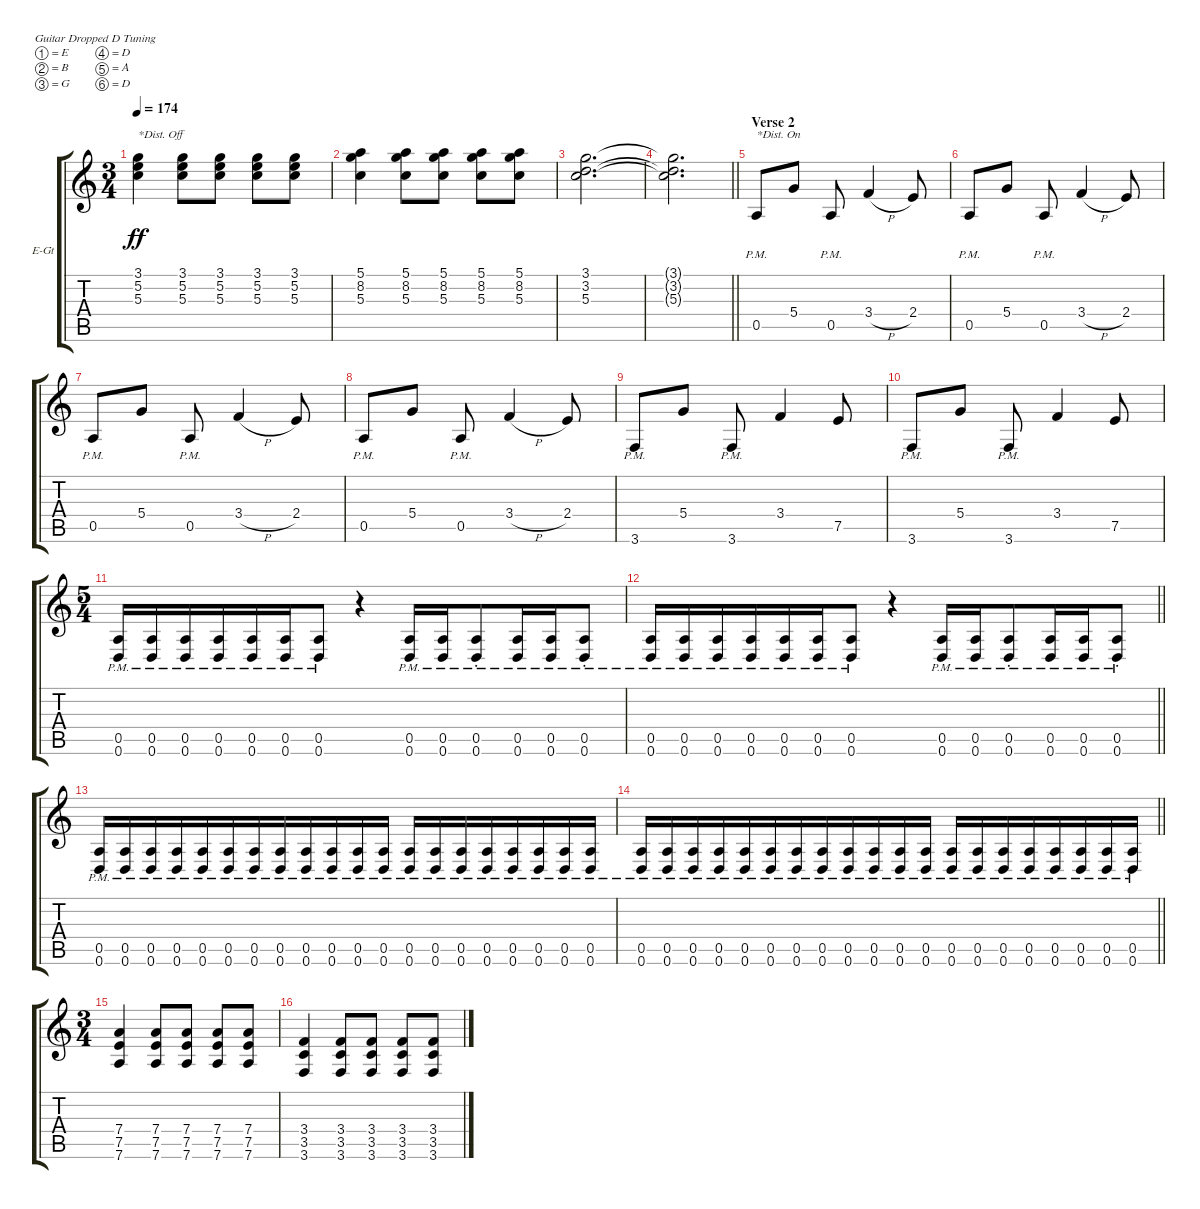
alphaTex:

\bracketExtendMode groupsimilarinstruments
\firstSystemTrackNameOrientation horizontal
\otherSystemsTrackNameOrientation horizontal
\track ("Matt Carter Left" "E-Gt") {instrument distortionguitar}
\staff {score tabs}
\tuning (E4 B3 G3 D3 A2 D2)
\ts (3 4)
\beaming (8 2 2 2)
\section ("" "")
\tempo 174
\clef g2
\ks c
(3.1 5.2 5.3).4{txt "*Dist. Off" dy ff} (3.1 5.2 5.3).8 (3.1 5.2 5.3).8 (3.1 5.2 5.3).8 (3.1 5.2 5.3).8 |
(5.1 8.2 5.3).4 (5.1 8.2 5.3).8 (5.1 8.2 5.3).8 (5.1 8.2 5.3).8 (5.1 8.2 5.3).8 |
(3.1 3.2 5.3).2{d} |
\barLineRight lightlight
(3.1{t} 3.2{t} 5.3{t}).2{d} |
\section ("" "Verse 2")
0.5{pm}.8{txt "*Dist. On"} 5.4.8 0.5{pm}.8 3.4{h}.4 2.4.8 |
0.5{pm}.8 5.4.8 0.5{pm}.8 3.4{h}.4 2.4.8 |
0.5{pm}.8 5.4.8 0.5{pm}.8 3.4{h}.4 2.4.8 |
0.5{pm}.8 5.4.8 0.5{pm}.8 3.4{h}.4 2.4.8 |
3.6{pm}.8 5.4.8 3.6{pm}.8 3.4.4 7.5.8 |
3.6{pm}.8 5.4.8 3.6{pm}.8 3.4.4 7.5.8 |
\ts (5 4)
\beaming (8 6 4)
(0.5{pm} 0.6{pm}).16 (0.5{pm} 0.6{pm}).16 (0.5{pm} 0.6{pm}).16 (0.5{pm} 0.6{pm}).16 (0.5{pm} 0.6{pm}).16 (0.5{pm} 0.6{pm}).16 (0.5{pm} 0.6{pm}).8 r.4 (0.5{pm} 0.6{pm}).16 (0.5{pm} 0.6{pm}).16 (0.5{pm st} 0.6{pm st}).8 (0.5{pm} 0.6{pm}).16 (0.5{pm} 0.6{pm}).16 (0.5{pm st} 0.6{pm st}).8 |
\barLineRight lightlight
(0.5{pm} 0.6{pm}).16 (0.5{pm} 0.6{pm}).16 (0.5{pm} 0.6{pm}).16 (0.5{pm} 0.6{pm}).16 (0.5{pm} 0.6{pm}).16 (0.5{pm} 0.6{pm}).16 (0.5{pm} 0.6{pm}).8 r.4 (0.5{pm} 0.6{pm}).16 (0.5{pm} 0.6{pm}).16 (0.5{pm st} 0.6{pm st}).8 (0.5{pm} 0.6{pm}).16 (0.5{pm} 0.6{pm}).16 (0.5{pm st} 0.6{pm st}).8 |
(0.5{pm} 0.6{pm}).16 (0.5{pm} 0.6{pm}).16 (0.5{pm} 0.6{pm}).16 (0.5{pm} 0.6{pm}).16 (0.5{pm} 0.6{pm}).16 (0.5{pm} 0.6{pm}).16 (0.5{pm} 0.6{pm}).16 (0.5{pm} 0.6{pm}).16 (0.5{pm} 0.6{pm}).16 (0.5{pm} 0.6{pm}).16 (0.5{pm} 0.6{pm}).16 (0.5{pm} 0.6{pm}).16 (0.5{pm} 0.6{pm}).16 (0.5{pm} 0.6{pm}).16 (0.5{pm} 0.6{pm}).16 (0.5{pm} 0.6{pm}).16 (0.5{pm} 0.6{pm}).16 (0.5{pm} 0.6{pm}).16 (0.5{pm} 0.6{pm}).16 (0.5{pm} 0.6{pm}).16 |
\barLineRight lightlight
(0.5{pm} 0.6{pm}).16 (0.5{pm} 0.6{pm}).16 (0.5{pm} 0.6{pm}).16 (0.5{pm} 0.6{pm}).16 (0.5{pm} 0.6{pm}).16 (0.5{pm} 0.6{pm}).16 (0.5{pm} 0.6{pm}).16 (0.5{pm} 0.6{pm}).16 (0.5{pm} 0.6{pm}).16 (0.5{pm} 0.6{pm}).16 (0.5{pm} 0.6{pm}).16 (0.5{pm} 0.6{pm}).16 (0.5{pm} 0.6{pm}).16 (0.5{pm} 0.6{pm}).16 (0.5{pm} 0.6{pm}).16 (0.5{pm} 0.6{pm}).16 (0.5{pm} 0.6{pm}).16 (0.5{pm} 0.6{pm}).16 (0.5{pm} 0.6{pm}).16 (0.5{pm} 0.6{pm}).16 |
\ts (3 4)
\beaming (8 2 2 2)
\section ("" "")
(7.4 7.5 7.6).4 (7.4 7.5 7.6).8 (7.4 7.5 7.6).8 (7.4 7.5 7.6).8 (7.4 7.5 7.6).8 |
(3.4 3.5 3.6).4 (3.4 3.5 3.6).8 (3.4 3.5 3.6).8 (3.4 3.5 3.6).8 (3.4 3.5 3.6).8
